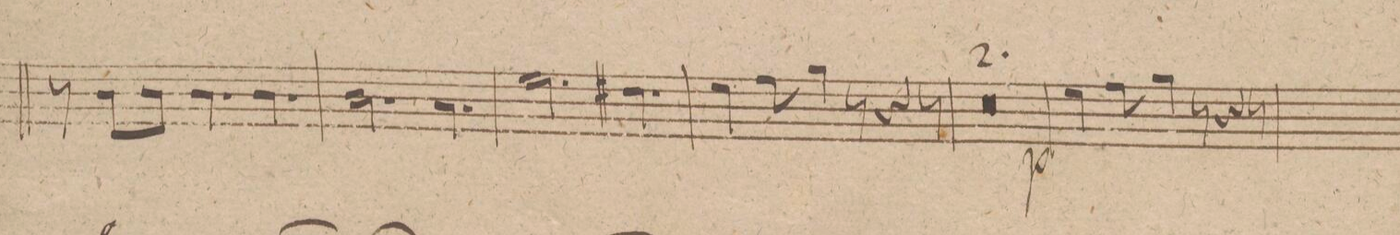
**kern	**dynam
*I"Oboe 2do in	*
*clefG2	*
*k[f#]	*
*M9/8	*
8r	.
8b\L	.
8b\J	.
4.b\	.
4.b\	.
=84	=84
2.b\	.
4.a\	.
=85	=85
2.ee\	.
4.dd#X\	.
=86	=86
4ee\	.
8ff#\	.
4gg\	.
8r	.
4r	.
8r	.
=87	=87
8%18r	.
=88	=88
=89	=89
4ee\	p
8ff#\	.
4gg\	.
8r	.
4r	.
8r	.
=90	=90
*-	*-
